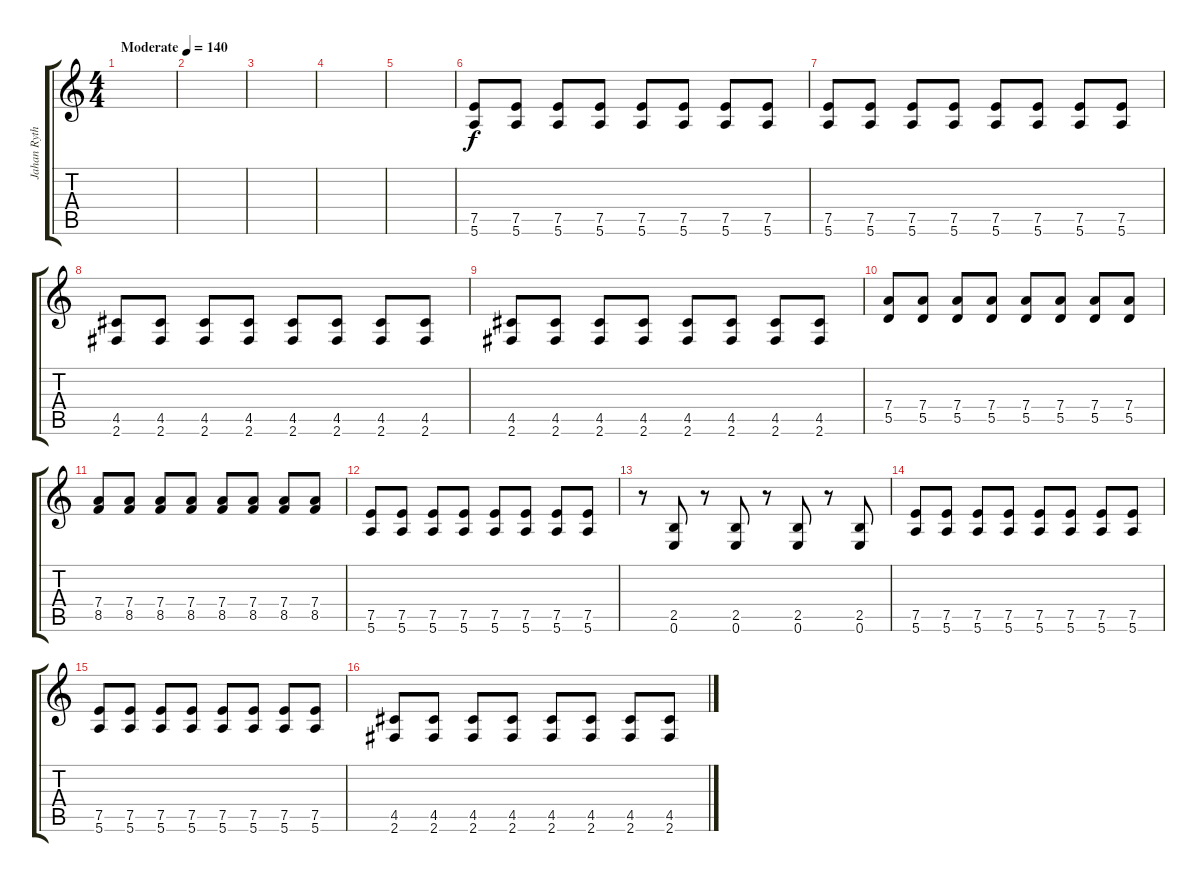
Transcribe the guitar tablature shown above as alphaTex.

\track ("Jahan Rythm" "Jahan Ryth") {instrument distortionguitar}
\staff {score tabs}
\tuning (E4 B3 G3 D3 A2 E2) {hide}
\ts (4 4)
\tempo (140 "Moderate")
\clef g2
\ks c
|
|
|
|
|
(7.5 5.6).8 (7.5 5.6).8 (7.5 5.6).8 (7.5 5.6).8 (7.5 5.6).8 (7.5 5.6).8 (7.5 5.6).8 (7.5 5.6).8 |
(7.5 5.6).8 (7.5 5.6).8 (7.5 5.6).8 (7.5 5.6).8 (7.5 5.6).8 (7.5 5.6).8 (7.5 5.6).8 (7.5 5.6).8 |
(4.5 2.6).8 (4.5 2.6).8 (4.5 2.6).8 (4.5 2.6).8 (4.5 2.6).8 (4.5 2.6).8 (4.5 2.6).8 (4.5 2.6).8 |
(4.5 2.6).8 (4.5 2.6).8 (4.5 2.6).8 (4.5 2.6).8 (4.5 2.6).8 (4.5 2.6).8 (4.5 2.6).8 (4.5 2.6).8 |
(7.4 5.5).8 (7.4 5.5).8 (7.4 5.5).8 (7.4 5.5).8 (7.4 5.5).8 (7.4 5.5).8 (7.4 5.5).8 (7.4 5.5).8 |
(7.4 8.5).8 (7.4 8.5).8 (7.4 8.5).8 (7.4 8.5).8 (7.4 8.5).8 (7.4 8.5).8 (7.4 8.5).8 (7.4 8.5).8 |
(7.5 5.6).8 (7.5 5.6).8 (7.5 5.6).8 (7.5 5.6).8 (7.5 5.6).8 (7.5 5.6).8 (7.5 5.6).8 (7.5 5.6).8 |
r.8 (2.5 0.6).8 r.8 (2.5 0.6).8 r.8 (2.5 0.6).8 r.8 (2.5 0.6).8 |
(7.5 5.6).8 (7.5 5.6).8 (7.5 5.6).8 (7.5 5.6).8 (7.5 5.6).8 (7.5 5.6).8 (7.5 5.6).8 (7.5 5.6).8 |
(7.5 5.6).8 (7.5 5.6).8 (7.5 5.6).8 (7.5 5.6).8 (7.5 5.6).8 (7.5 5.6).8 (7.5 5.6).8 (7.5 5.6).8 |
(4.5 2.6).8 (4.5 2.6).8 (4.5 2.6).8 (4.5 2.6).8 (4.5 2.6).8 (4.5 2.6).8 (4.5 2.6).8 (4.5 2.6).8
